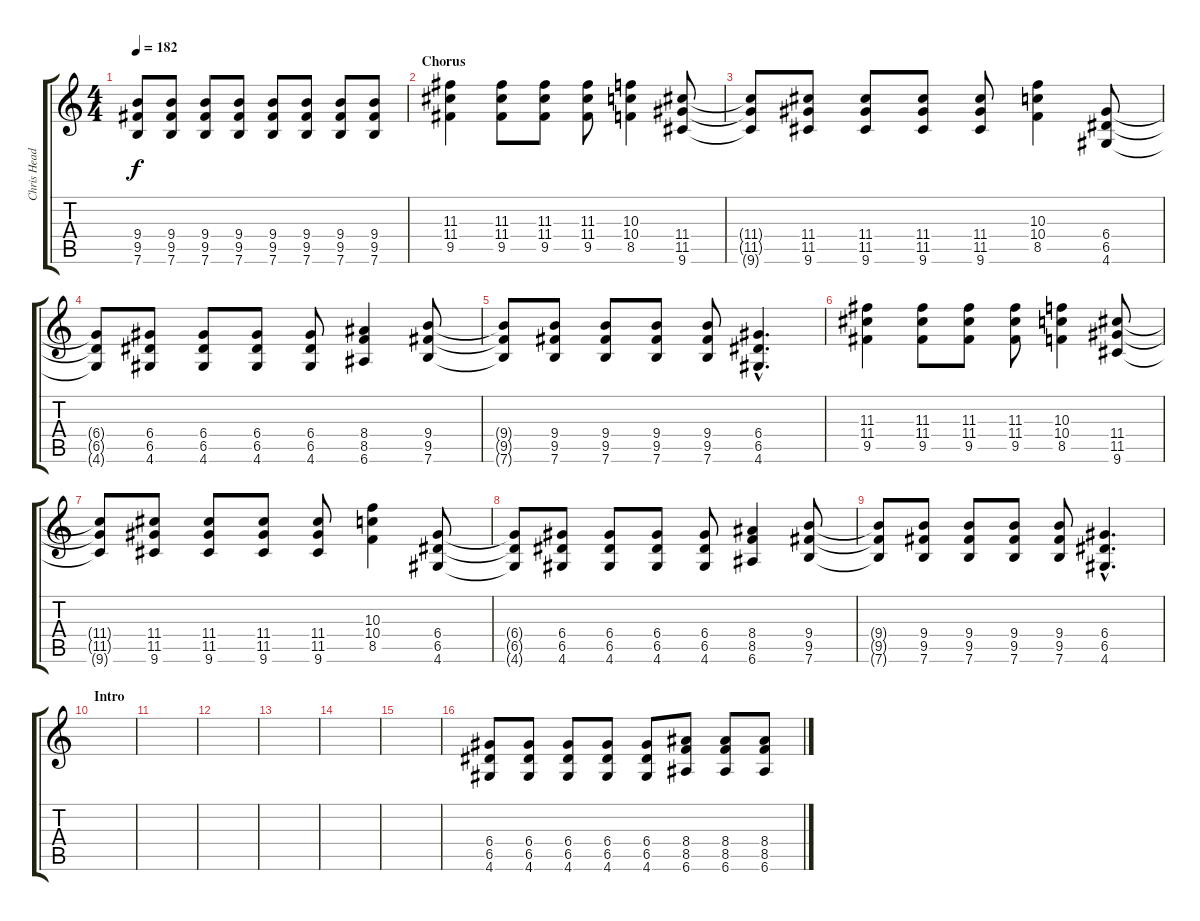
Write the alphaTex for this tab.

\track ("Chris Head - Guitar" "Chris Head") {instrument overdrivenguitar}
\staff {score tabs}
\tuning (E4 B3 G3 D3 A2 E2) {hide}
\ts (4 4)
\tempo 182
\clef g2
\ks c
(9.4 9.5 7.6).8{dy f} (9.4 9.5 7.6).8 (9.4 9.5 7.6).8 (9.4 9.5 7.6).8 (9.4 9.5 7.6).8 (9.4 9.5 7.6).8 (9.4 9.5 7.6).8 (9.4 9.5 7.6).8 |
\section ("" "Chorus")
(11.3 11.4 9.5).4 (11.3 11.4 9.5).8 (11.3 11.4 9.5).8 (11.3 11.4 9.5).8 (10.3 10.4 8.5).4 (11.4 11.5 9.6).8 |
(11.4{t} 11.5{t} 9.6{t}).8 (11.4 11.5 9.6).8 (11.4 11.5 9.6).8 (11.4 11.5 9.6).8 (11.4 11.5 9.6).8 (10.3 10.4 8.5).4 (6.4 6.5 4.6).8 |
(6.4{t} 6.5{t} 4.6{t}).8 (6.4 6.5 4.6).8 (6.4 6.5 4.6).8 (6.4 6.5 4.6).8 (6.4 6.5 4.6).8 (8.4 8.5 6.6).4 (9.4 9.5 7.6).8 |
(9.4{t} 9.5{t} 7.6{t}).8 (9.4 9.5 7.6).8 (9.4 9.5 7.6).8 (9.4 9.5 7.6).8 (9.4 9.5 7.6).8 (6.4{hac} 6.5{hac} 4.6{hac}).4{d} |
(11.3 11.4 9.5).4 (11.3 11.4 9.5).8 (11.3 11.4 9.5).8 (11.3 11.4 9.5).8 (10.3 10.4 8.5).4 (11.4 11.5 9.6).8 |
(11.4{t} 11.5{t} 9.6{t}).8 (11.4 11.5 9.6).8 (11.4 11.5 9.6).8 (11.4 11.5 9.6).8 (11.4 11.5 9.6).8 (10.3 10.4 8.5).4 (6.4 6.5 4.6).8 |
(6.4{t} 6.5{t} 4.6{t}).8 (6.4 6.5 4.6).8 (6.4 6.5 4.6).8 (6.4 6.5 4.6).8 (6.4 6.5 4.6).8 (8.4 8.5 6.6).4 (9.4 9.5 7.6).8 |
(9.4{t} 9.5{t} 7.6{t}).8 (9.4 9.5 7.6).8 (9.4 9.5 7.6).8 (9.4 9.5 7.6).8 (9.4 9.5 7.6).8 (6.4{hac} 6.5{hac} 4.6{hac}).4{d} |
\section ("" "Intro")
|
|
|
|
|
|
(6.4 6.5 4.6).8 (6.4 6.5 4.6).8 (6.4 6.5 4.6).8 (6.4 6.5 4.6).8 (6.4 6.5 4.6).8 (8.4 8.5 6.6).8 (8.4 8.5 6.6).8 (8.4 8.5 6.6).8
